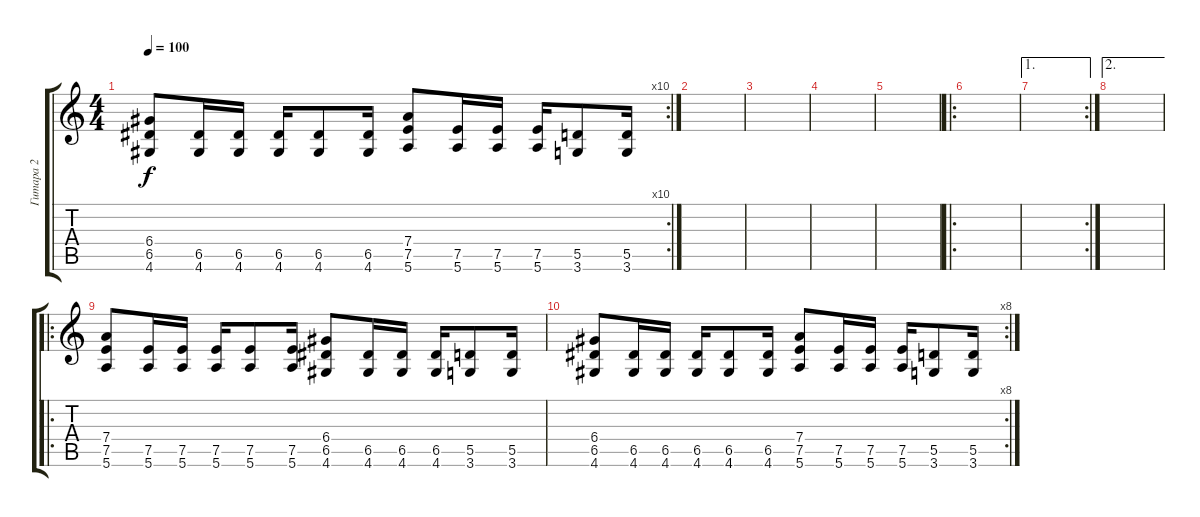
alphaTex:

\track ("Гитара 2" "Гитара 2") {instrument distortionguitar}
\staff {score tabs}
\tuning (E4 B3 G3 D3 A2 E2) {hide}
\rc 10
\ts (4 4)
\tempo 100
\clef g2
\ks c
(6.4 6.5 4.6).8{dy f} (6.5 4.6).16 (6.5 4.6).16 (6.5 4.6).16 (6.5 4.6).8 (6.5 4.6).16 (7.4 7.5 5.6).8 (7.5 5.6).16 (7.5 5.6).16 (7.5 5.6).16 (5.5 3.6).8 (5.5 3.6).16 |
|
|
|
|
\ro
|
\ae 1
\rc 2
|
\ae 2
|
\ro
(7.4 7.5 5.6).8 (7.5 5.6).16 (7.5 5.6).16 (7.5 5.6).16 (7.5 5.6).8 (7.5 5.6).16 (6.4 6.5 4.6).8 (6.5 4.6).16 (6.5 4.6).16 (6.5 4.6).16 (5.5 3.6).8 (5.5 3.6).16 |
\rc 8
(6.4 6.5 4.6).8 (6.5 4.6).16 (6.5 4.6).16 (6.5 4.6).16 (6.5 4.6).8 (6.5 4.6).16 (7.4 7.5 5.6).8 (7.5 5.6).16 (7.5 5.6).16 (7.5 5.6).16 (5.5 3.6).8 (5.5 3.6).16
